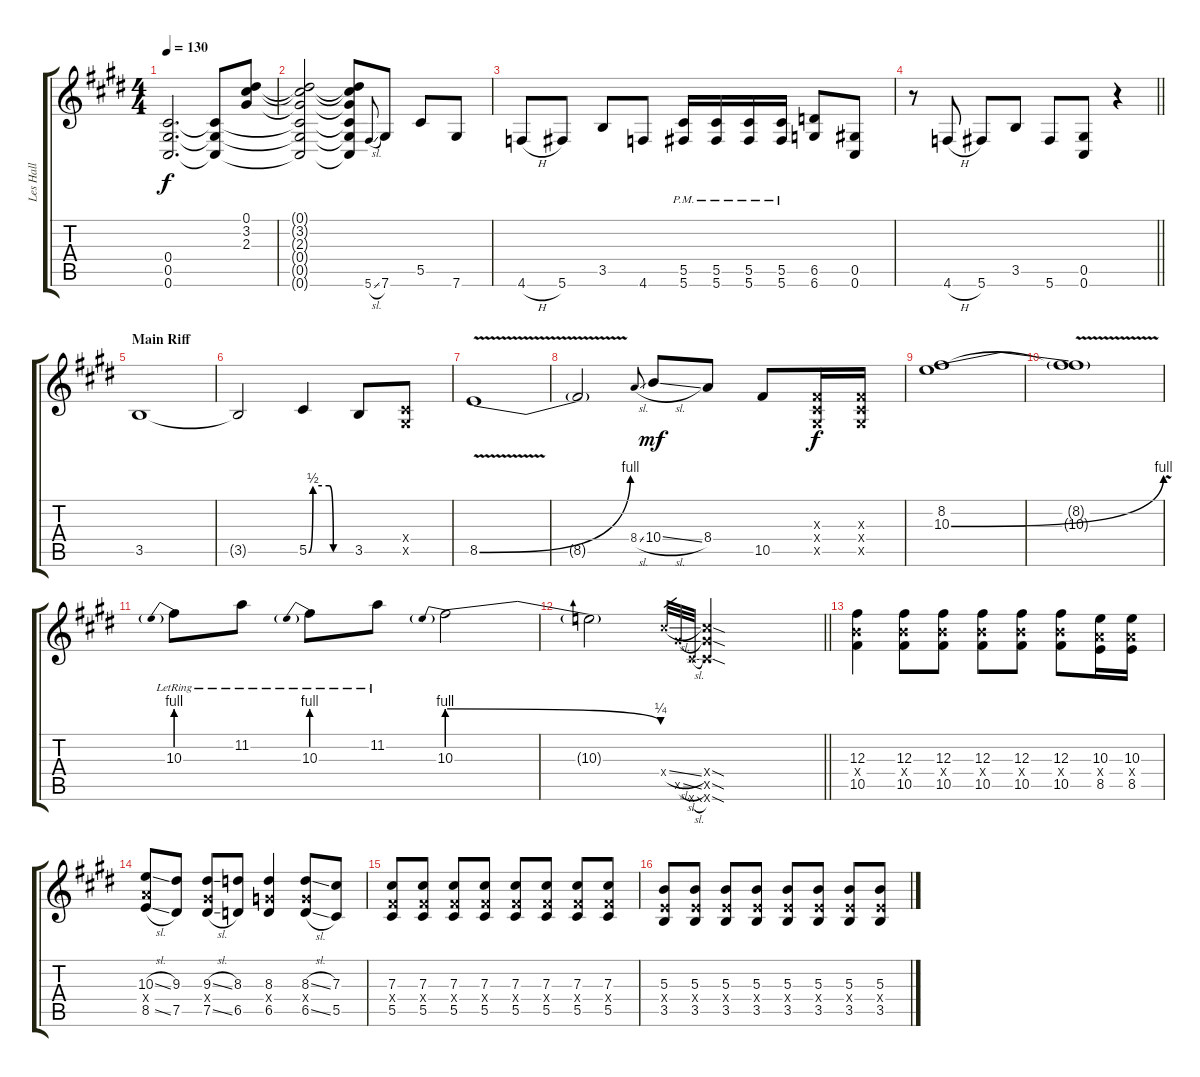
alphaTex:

\track ("Les Hall" "Les Hall") {instrument distortionguitar}
\staff {score tabs}
\tuning (Eb4 Bb3 Gb3 Db3 Ab2 Db2) {hide}
\ts (4 4)
\tempo 130
\clef g2
\ks c#minor
(0.4 0.5 0.6).2{d dy f} (0.4{t} 0.5{t} 0.6{t}).8 (0.1 3.2 2.3).8 |
(0.1{t} 3.2{t} 2.3{t} 0.4{t} 0.5{t} 0.6{t}).2 (0.1{t} 3.2{t} 2.3{t} 0.4{t} 0.5{t} 0.6{t}).8 5.6{sl}.8{gr onbeat} 7.6.8 5.5.8 7.6.8 |
4.6{h}.8 5.6.8 3.5.8 4.6.8 (5.5{pm} 5.6{pm}).16 (5.5{pm} 5.6{pm}).16 (5.5{pm} 5.6{pm}).16 (5.5{pm} 5.6{pm}).16 (6.5 6.6).8 (0.5 0.6).8 |
\barLineRight lightlight
r.8 4.6{h}.8 5.6.8 3.5.8 5.6.8 (0.5 0.6).8 r.4 |
\section ("" "Main Riff")
3.5.1 |
3.5{t}.2 5.5{be (custom 0 0 6 2 29 2 35 0 60 0)}.4 3.5.8 (0.4{x} 0.5{x}).8 |
8.5{be (bend 0 0 60 4) v}.1 |
8.5{t}.2 8.4{sl}.8{gr onbeat} 10.4{sl}.8{dy mf} 8.4.8 10.5.8 (0.3{x} 0.4{x} 0.5{x}).16{dy f} (0.3{x} 0.4{x} 0.5{x}).16 |
(8.2 10.3{be (bend 0 0 60 4)}).1 |
(8.2{t} 10.3{v t}).1 |
10.3{be (prebend 0 4 60 4) lr}.8 11.2{lr}.8 10.3{be (prebend 0 4 60 4) lr}.8 11.2{lr}.8 10.3{be (prebendrelease 0 4 60 1)}.2 |
\barLineRight lightlight
10.3{t}.2 12.4{sl x}.32{gr} 12.5{sl x}.32{gr} 12.6{sl x}.32{gr} (12.4{sod x} 12.5{sod x} 12.6{sod x}).2 |
(12.3 10.4{x} 10.5).4{balance 12} (12.3 10.4{x} 10.5).8 (12.3 10.4{x} 10.5).8 (12.3 10.4{x} 10.5).8 (12.3 10.4{x} 10.5).8 (12.3 10.4{x} 10.5).8 (10.3 8.4{x} 8.5).16 (10.3 8.4{x} 8.5).16 |
(10.3{sl} 8.4{x} 8.5{sl}).8 (9.3 7.5).8 (9.3{sl} 7.4{x} 7.5{sl}).8 (8.3 6.5).8 (8.3 6.4{x} 6.5).4 (8.3{sl} 6.4{x} 6.5{sl}).8 (7.3 5.5).8 |
(7.3 5.4{x} 5.5).8 (7.3 5.4{x} 5.5).8 (7.3 5.4{x} 5.5).8 (7.3 5.4{x} 5.5).8 (7.3 5.4{x} 5.5).8 (7.3 5.4{x} 5.5).8 (7.3 5.4{x} 5.5).8 (7.3 5.4{x} 5.5).8 |
(5.3 3.4{x} 3.5).8 (5.3 3.4{x} 3.5).8 (5.3 3.4{x} 3.5).8 (5.3 3.4{x} 3.5).8 (5.3 3.4{x} 3.5).8 (5.3 3.4{x} 3.5).8 (5.3 3.4{x} 3.5).8 (5.3 3.4{x} 3.5).8
